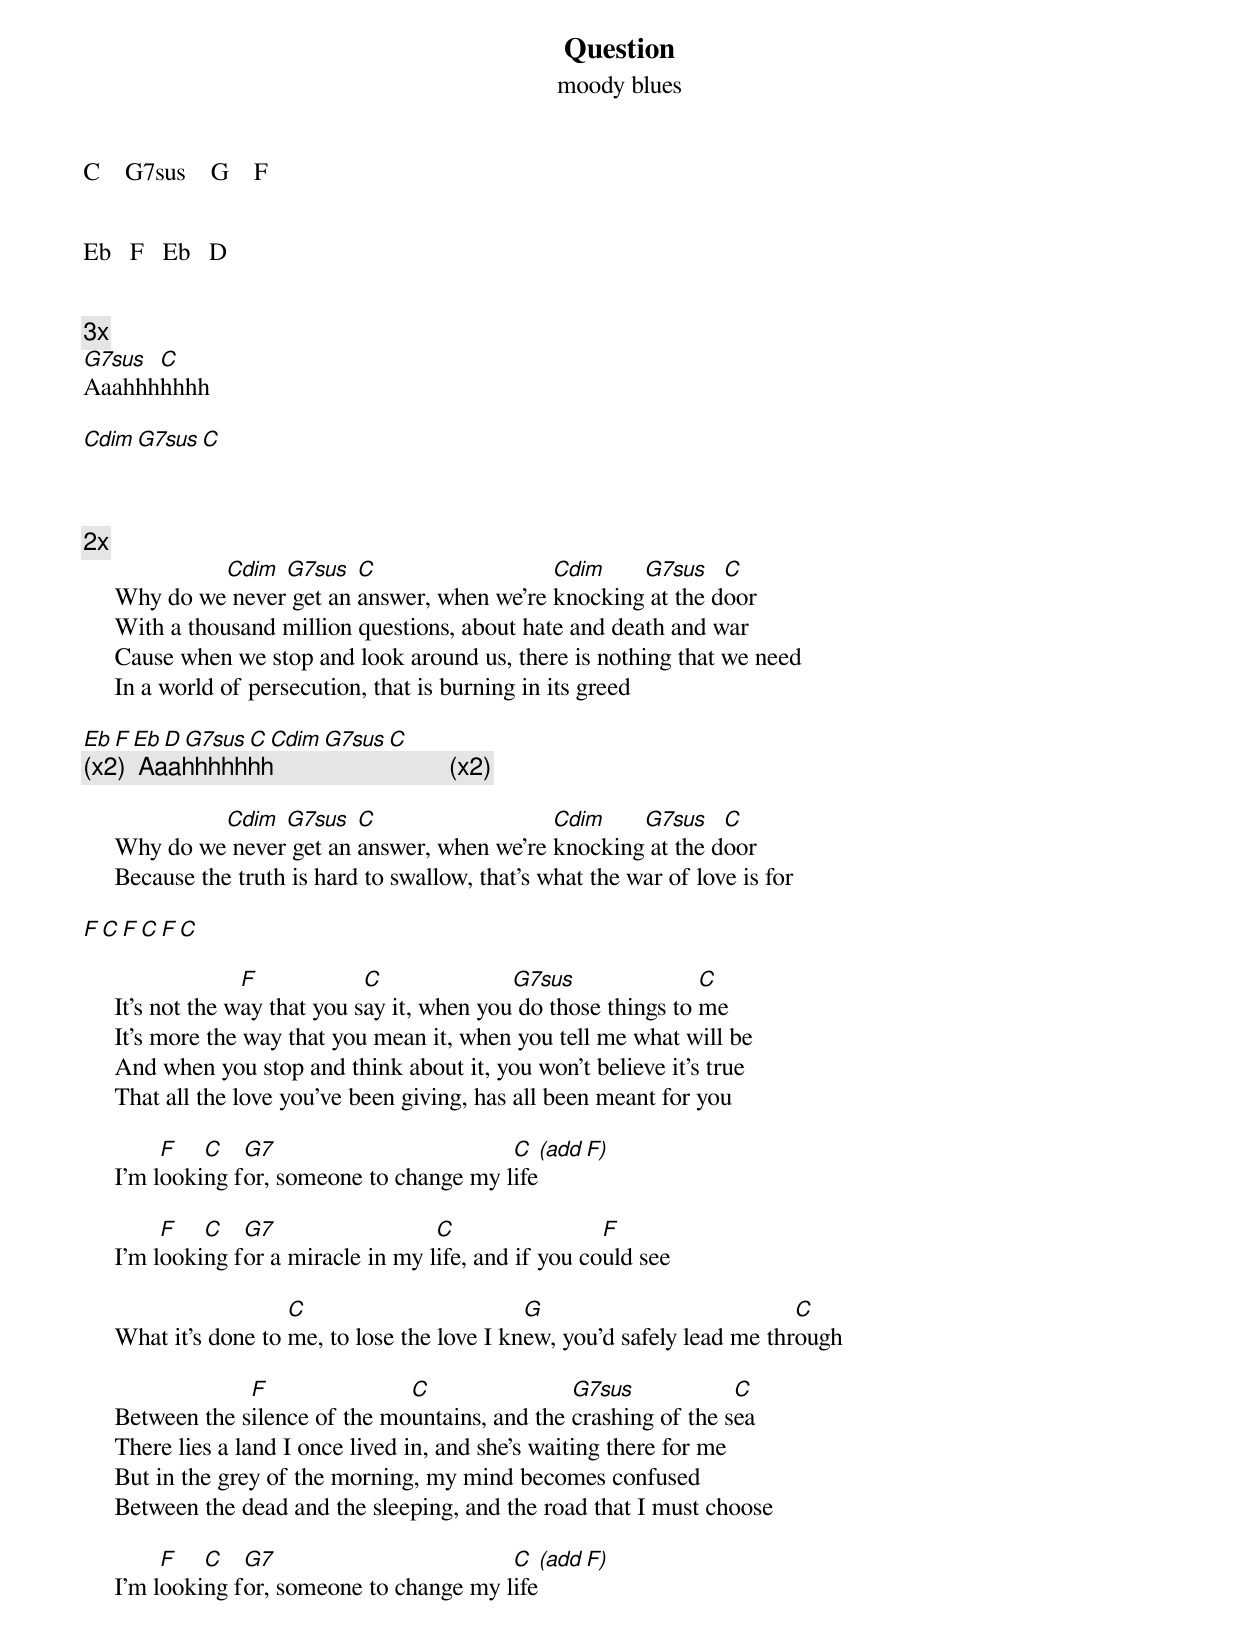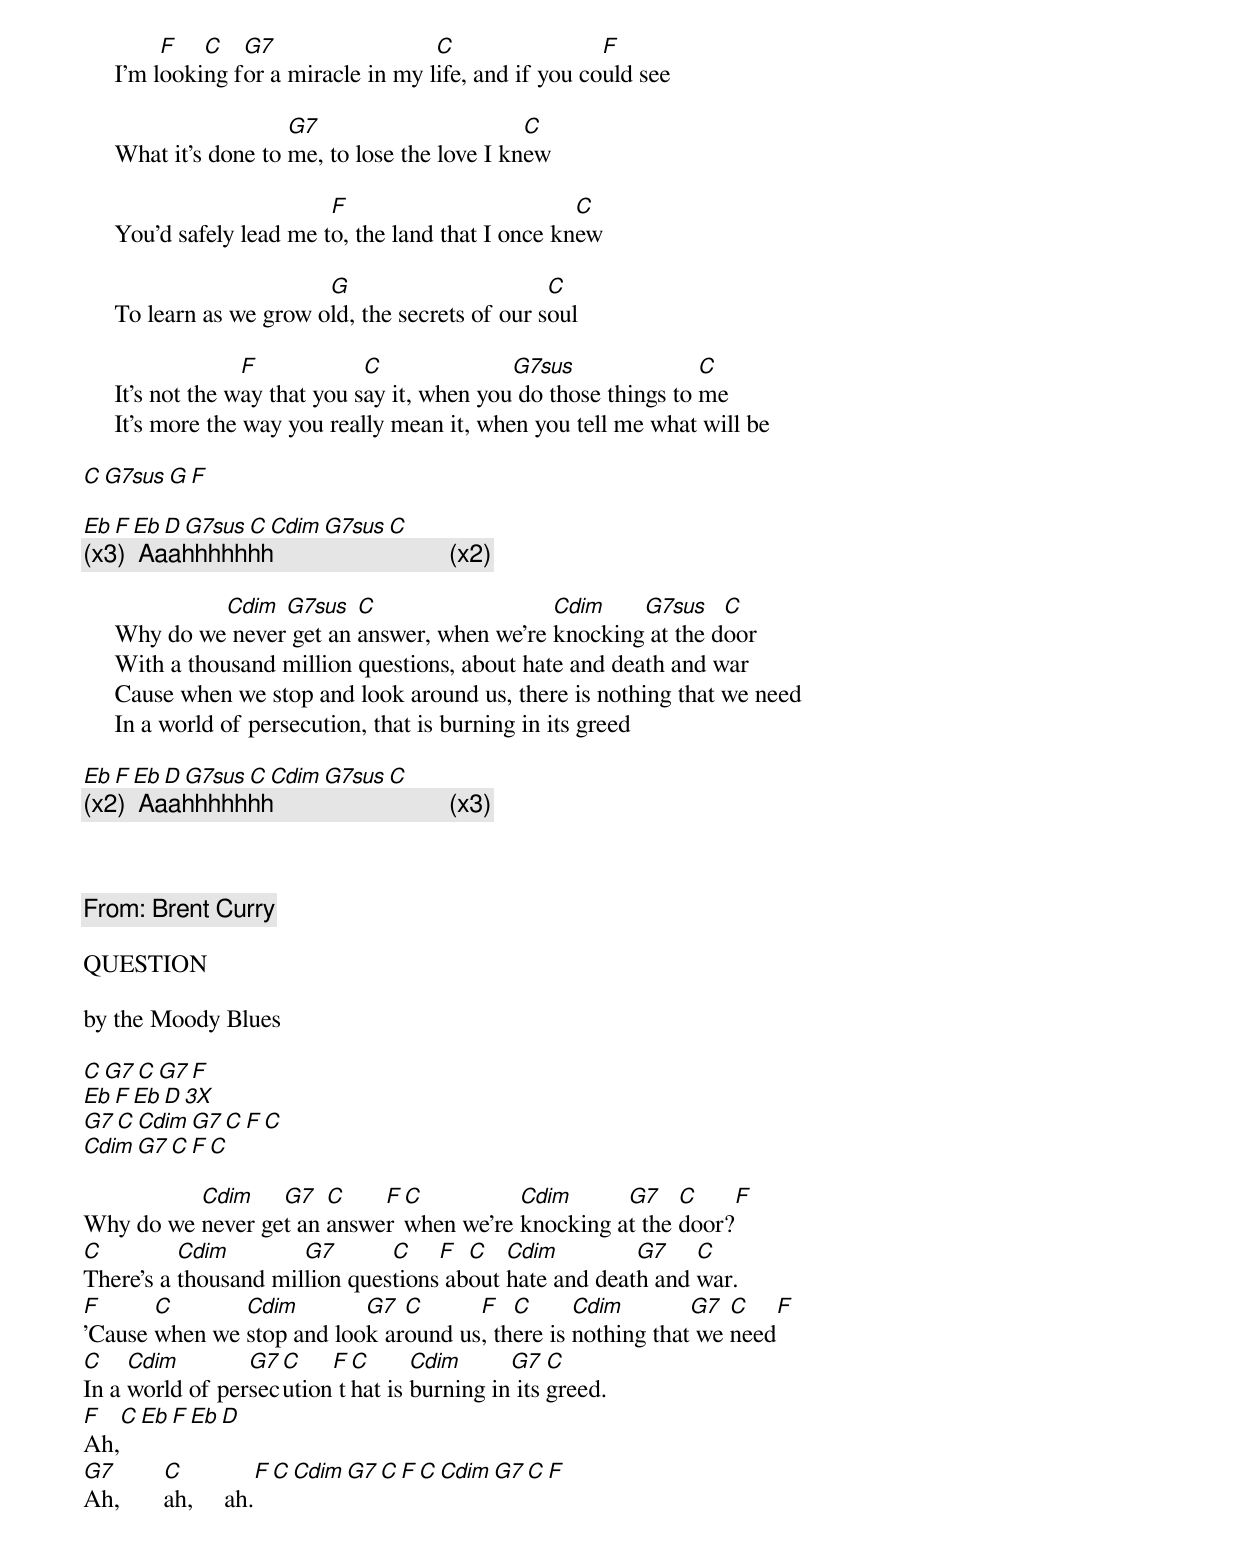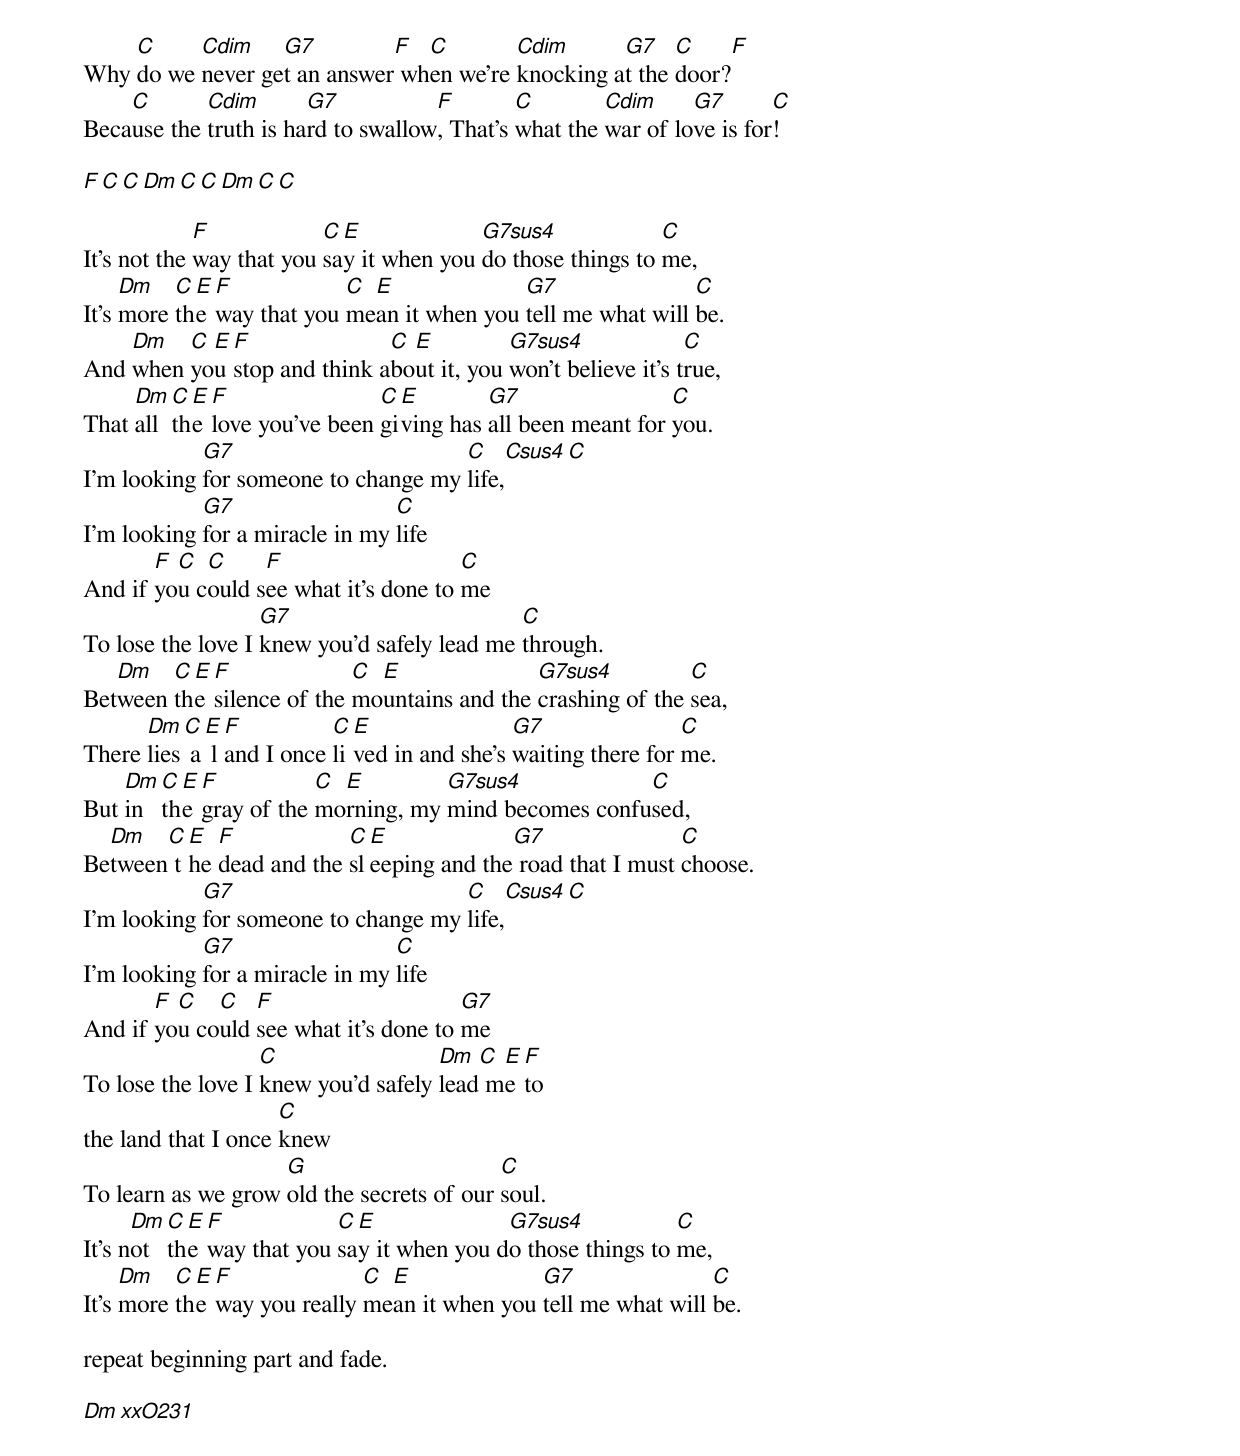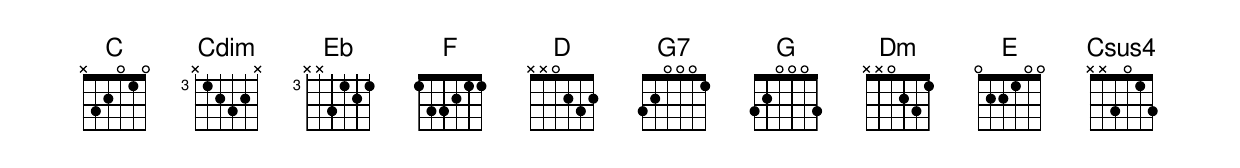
{title: Question}
{subtitle: moody blues}

C    G7sus    G    F


Eb   F   Eb   D


{c:3x}
G7sus C
Aaahhhhhhh

Cdim   G7sus   C



{c:2x}
              Cdim  G7sus   C                  Cdim    G7sus    C
     Why do we never get an answer, when we're knocking at the door
     With a thousand million questions, about hate and death and war
     Cause when we stop and look around us, there is nothing that we need
     In a world of persecution, that is burning in its greed

      Eb    F    Eb    D         G7sus    C     Cdim    G7sus    C
     [                     ](x2)  Aaahhhhhhh   [                         ](x2)

              Cdim  G7sus   C                  Cdim    G7sus    C
     Why do we never get an answer, when we're knocking at the door
     Because the truth is hard to swallow, that's what the war of love is for

     F  C        F  C        F  C

                   F            C              G7sus               C
     It's not the way that you say it, when you do those things to me
     It's more the way that you mean it, when you tell me what will be
     And when you stop and think about it, you won't believe it's true
     That all the love you've been giving, has all been meant for you

          F   C   G7                        C       (add F)
     I'm looking for, someone to change my life

          F   C   G7                  C                 F
     I'm looking for a miracle in my life, and if you could see

                       C                        G                           C
     What it's done to me, to lose the love I knew, you'd safely lead me through

                  F               C                G7sus            C
     Between the silence of the mountains, and the crashing of the sea
     There lies a land I once lived in, and she's waiting there for me
     But in the grey of the morning, my mind becomes confused
     Between the dead and the sleeping, and the road that I must choose

          F   C   G7                        C       (add F)
     I'm looking for, someone to change my life

          F   C   G7                  C                 F
     I'm looking for a miracle in my life, and if you could see

                       G7                       C
     What it's done to me, to lose the love I knew

                           F                         C
     You'd safely lead me to, the land that I once knew

                          G                       C
     To learn as we grow old, the secrets of our soul

                   F            C              G7sus               C
     It's not the way that you say it, when you do those things to me
     It's more the way you really mean it, when you tell me what will be

     C     G7sus     G     F

      Eb    F    Eb    D         G7sus    C     Cdim    G7sus    C
     [                     ](x3)  Aaahhhhhhh   [                         ](x2)

              Cdim  G7sus   C                  Cdim    G7sus    C
     Why do we never get an answer, when we're knocking at the door
     With a thousand million questions, about hate and death and war
     Cause when we stop and look around us, there is nothing that we need
     In a world of persecution, that is burning in its greed

      Eb    F    Eb    D         G7sus    C     Cdim    G7sus    C
     [                     ](x2)  Aaahhhhhhh   [                         ](x3)



From: Brent Curry

QUESTION

by the Moody Blues

C    G7 C   G7   F
Eb    F     Eb   D     3X
G7    C    Cdim   G7   C   F   C
Cdim  G7   C   F   C

          Cdim    G7   C    F C          Cdim      G7    C     F
Why do we never get an answer when we're knocking at the door?
C         Cdim        G7       C    F  C   Cdim         G7    C
There's a thousand million questions about hate and death and war.
F      C       Cdim        G7  C      F   C      Cdim        G7  C   F
'Cause when we stop and look around us, there is nothing that we need
C    Cdim        G7 C    F C      Cdim      G7   C
In a world of persecution that is burning in its greed.
F  C   Eb   F   Eb   D
Ah,
G7        C            F   C   Cdim   G7   C   F   C   Cdim G7  C  F
Ah,       ah,     ah.
    C     Cdim    G7         F  C        Cdim      G7    C     F
Why do we never get an answer when we're knocking at the door?
    C       Cdim       G7           F        C        Cdim     G7       C
Because the truth is hard to swallow, That's what the war of love is for!

F C  C  Dm C  C  Dm C  C

             F            C E             G7sus4             C
It's not the way that you say it when you do those things to me,
     Dm   C E F            C E              G7                C
It's more the way that you mean it when you tell me what will be.
    Dm   C E F               C E          G7sus4              C
And when you stop and think about it, you won't believe it's true,
     Dm  C E F                C E        G7                 C
That all the love you've been giving has all been meant for you.
            G7                       C     Csus4    C
I'm looking for someone to change my life,
            G7                  C
I'm looking for a miracle in my life
       F C  C     F                    C
And if you could see what it's done to me
                   G7                        C
To lose the love I knew you'd safely lead me through.
   Dm   C E F              C E               G7sus4          C
Between the silence of the mountains and the crashing of the sea,
      Dm  C E F          C E                G7                C
There lies a land I once lived in and she's waiting there for me.
    Dm C E F           C E         G7sus4            C
But in the gray of the morning, my mind becomes confused,
  Dm   C E  F            C E             G7                C
Between the dead and the sleeping and the road that I must choose.
            G7                       C    Csus4   C
I'm looking for someone to change my life,
            G7                  C
I'm looking for a miracle in my life
       F C   C   F                     G7
And if you could see what it's done to me
                   C                 Dm  C E F
To lose the love I knew you'd safely lead me to
                     C
the land that I once knew
                    G                      C
To learn as we grow old the secrets of our soul.
      Dm C E F            C E              G7sus4            C
It's not the way that you say it when you do those things to me,
     Dm   C E F              C E              G7                C
It's more the way you really mean it when you tell me what will be.

repeat beginning part and fade.

C       x32O1O          G7 C    x3OOO1          G7      32OOO1
F       133211          Eb      x11343          D       xxO232
Cdim    xx1212          F C     x33211          Dm C    x3O231
C E     O32O1O          G7sus4  33OO11          Csus4   xx3O13
Dm      xxO231
